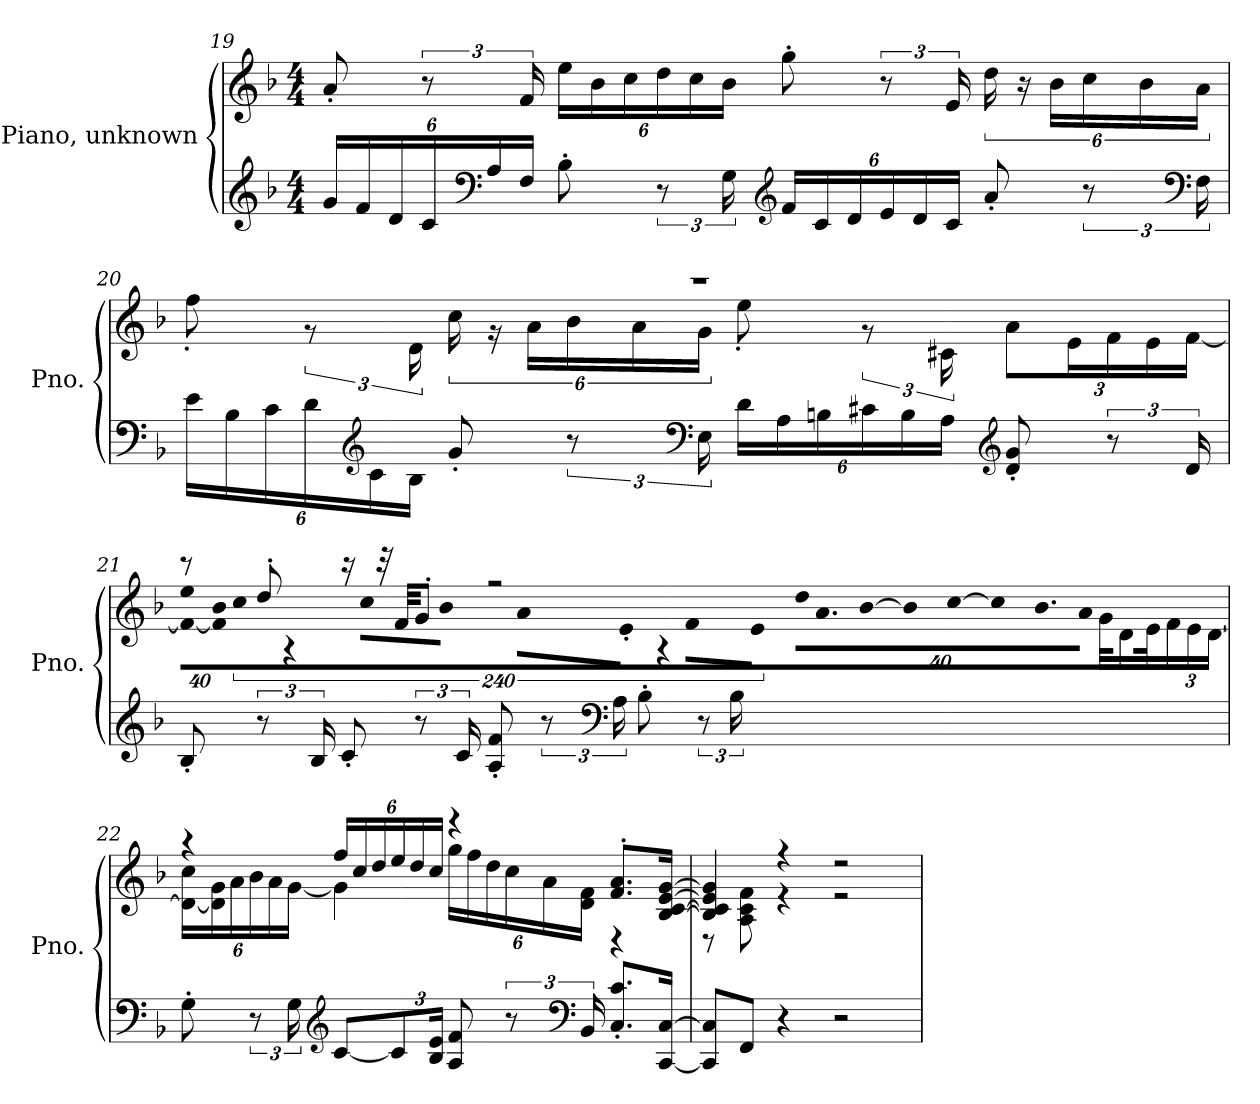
**kern	**kern
*part1	*part1
*staff2	*staff1
*I"Piano, unknown	*
*I'Pno.	*
!!LO:PB:g=z
*clefG2	*clefG2
*k[b-]	*k[b-]
*M4/4	*M4/4
*Xbrackettup	*
=19	=19
24g/LL	8a'/
24f/	.
24d/	.
24c/	12r
*clefF4	*
24A/	.
24F/JJ	24f/
*	*Xbrackettup
8B-'\	24ee\LL
.	24b-\
.	24cc\
*brackettup	*
12r	24dd\
.	24cc\
24G\	24b-\JJ
*clefG2	*
*Xbrackettup	*
24f/LL	8gg'\
24c/	.
24d/	.
*	*brackettup
24e/	12r
24d/	.
24c/JJ	24e/
8a'/	24dd\
.	24r
.	24b-\LL
*brackettup	*Xbrackettup
12r	24cc\
.	24b-\
*clefF4	*
24F\	24a\JJ
!!LO:LB:g=z
=20	=20
*Xbrackettup	*
*	*^
24e\LL	1r	8ff'\
24B-\	.	.
24c\	.	.
*	*	*brackettup
24d\	.	12r
*clefG2	*	*
24c\	.	.
24B-\JJ	.	24d\
8g'/	.	24cc\
.	.	24r
.	.	24a\LL
*brackettup	*	*Xbrackettup
12r	.	24b-\
.	.	24a\
*clefF4	*	*
24E\	.	24g\JJ
*Xbrackettup	*	*
24d\LL	.	8ee'\
24A\	.	.
24Bn\	.	.
*	*	*brackettup
24c#X\	.	12r
24B\	.	.
24A\JJ	.	24c#X\
*clefG2	*	*
*	*	*Xbrackettup
8d/' 8g/'	.	12a\L
.	.	24e\L
*brackettup	*	*
12r	.	24f\
.	.	24e\
24d/	.	[24f\JJ
!!LO:LB:g=z	!!
=21	=21	=21
*	*	*brackettup
!	!	!LO:N:vis=32
8B-'/	8r	640%23f\_ 640%23ee\LLL
!	!	!LO:N:vis=32
.	.	640%23f\] 640%23b-\J
!	!	!LO:N:vis=16
.	.	1920%137cc\JJ
12r	8dd'/	.
!	!	!LO:N:vis=32
.	.	640%23r
!	!	!LO:N:vis=32
.	.	640%23cc\LLL
24B-/	.	.
!	!	!LO:N:vis=32
.	.	640%23b-\JJJ
8c'/	16r	.
!	!	!LO:N:vis=32
.	.	640%23a\KLL
!	!	!LO:N:vis=16
.	.	1920%137e'\JJ
.	32r	.
.	32f/KKL	.
!	!	!LO:N:vis=16
.	.	1920%137r
12r	8g'/J	.
!	!	!LO:N:vis=32
.	.	640%23f\LLL
24c/	.	.
!	!	!LO:N:vis=32
.	.	640%23e\JJJ
8A/' 8f/'	2r	.
*	*	*Xbrackettup
!	!	!LO:N:vis=32
.	.	640%23dd\LLL
!	!	!LO:N:vis=32.
.	.	1920%103a\
!	!	!LO:N:vis=64
.	.	[960%17b-\L
!	!	!LO:N:vis=64
.	.	960%17b-\]
12r	.	.
!	!	!LO:N:vis=64
.	.	[960%17cc\
!	!	!LO:N:vis=64
.	.	960%17cc\J]
!	!	!LO:N:vis=32.
.	.	1920%103b-\
*clefF4	*	*
24A\	.	.
!	!	!LO:N:vis=32
.	.	640%23a\JJJ
8B-'\	.	.
.	.	32g\KLL
.	.	16d\
.	.	32e\K
12r	.	.
.	.	24f\
.	.	24e\
24B-\	.	.
.	.	[24d\JJ
640ryy	640ryy	.
!!LO:LB:g=z	!!
=22	=22	=22
8G'\	4r	24d\_ 24cc\LL
.	.	24d\] 24g\
.	.	24a\
12r	.	24b-\
.	.	24a\
24G\	.	[24g\JJ
*clefG2	*	*
[8c/L	24ff/LL	4g\]
.	24cc/	.
.	24dd/	.
*Xbrackettup	*	*
12c/]	24ee/	.
.	24dd/	.
24B-/ 24e/Jk	24cc/JJ	.
8A/ 8f/	4r	24gg\LL
.	.	24ff\
.	.	24dd\
*brackettup	*	*
12r	.	24cc\
.	.	24a\
*clefF4	*	*
24BB-/	.	24d\ 24f\JJ
8.C/' 8.c/'L	8.f/' 8.a/'L	4r
[16CC/ [16C/Jk	[16B-/ [16c/ [16e/ [16g/Jk	.
=23	=23	=23
8CC/] 8C/]L	4B-/] 4c/] 4e/] 4g/]	8r
8FF/J	.	8A\ 8c\ 8f\
4r	4r	4r
2r	2r	2r
*	*v	*v
=	=
*-	*-
